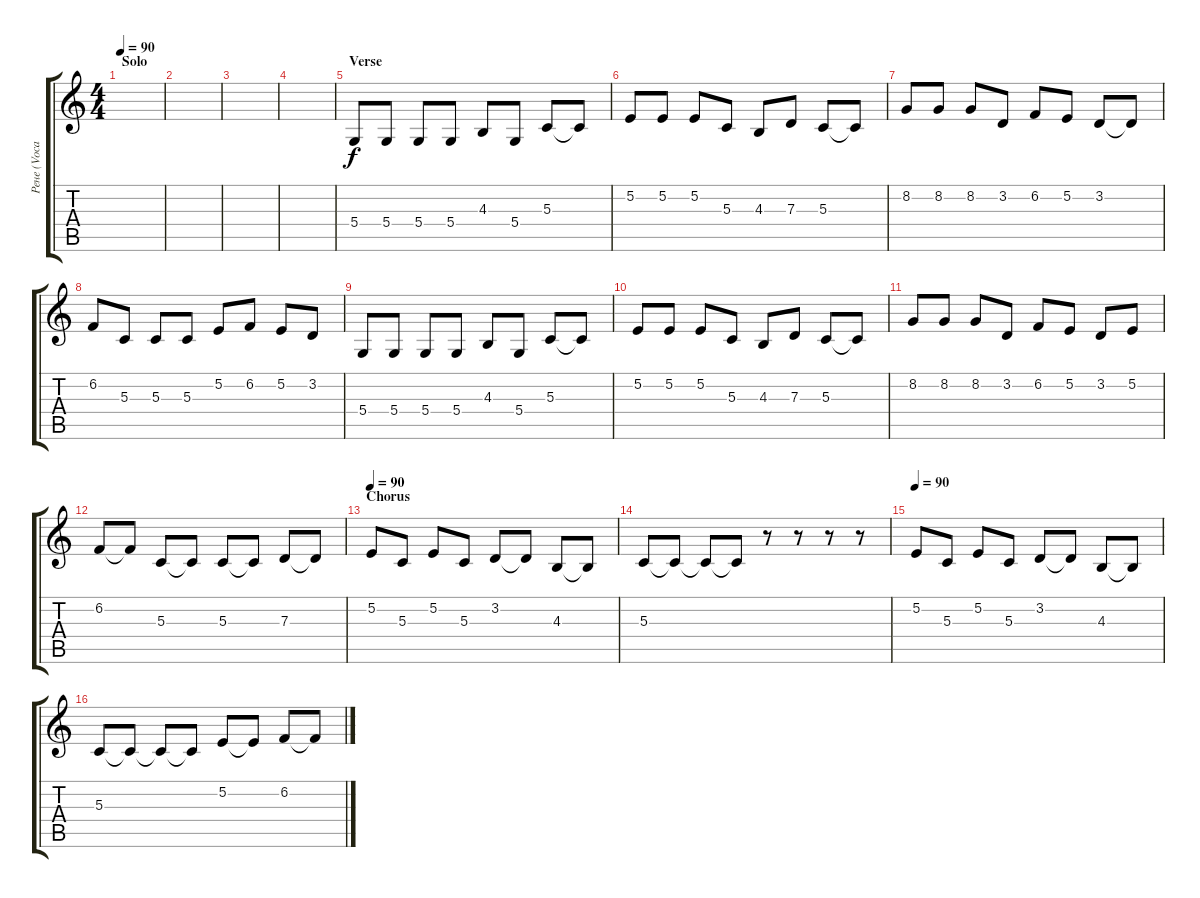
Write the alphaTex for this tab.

\track ("Рене (Vocal 1)" "Рене (Voca") {instrument lead6voice}
\staff {score tabs}
\tuning (E4 B3 G3 D3 A2 E2) {hide}
\ts (4 4)
\section ("" "Solo")
\tempo 90
\clef g2
\ks c
|
|
|
|
\section ("" "Verse")
5.4.8 5.4.8 5.4.8 5.4.8 4.3.8 5.4.8 5.3.8 5.3{t}.8 |
5.2.8 5.2.8 5.2.8 5.3.8 4.3.8 7.3.8 5.3.8 5.3{t}.8 |
8.2.8 8.2.8 8.2.8 3.2.8 6.2.8 5.2.8 3.2.8 3.2{t}.8 |
6.2.8 5.3.8 5.3.8 5.3.8 5.2.8 6.2.8 5.2.8 3.2.8 |
5.4.8 5.4.8 5.4.8 5.4.8 4.3.8 5.4.8 5.3.8 5.3{t}.8 |
5.2.8 5.2.8 5.2.8 5.3.8 4.3.8 7.3.8 5.3.8 5.3{t}.8 |
8.2.8 8.2.8 8.2.8 3.2.8 6.2.8 5.2.8 3.2.8 5.2.8 |
6.2.8 6.2{t}.8 5.3.8 5.3{t}.8 5.3.8 5.3{t}.8 7.3.8 7.3{t}.8 |
\section ("" "Chorus")
\tempo 90
5.2.8 5.3.8 5.2.8 5.3.8 3.2.8 3.2{t}.8 4.3.8 4.3{t}.8 |
5.3.8 5.3{t}.8 5.3{t}.8 5.3{t}.8 r.8 r.8 r.8 r.8 |
\tempo 90
5.2.8 5.3.8 5.2.8 5.3.8 3.2.8 3.2{t}.8 4.3.8 4.3{t}.8 |
5.3.8 5.3{t}.8 5.3{t}.8 5.3{t}.8 5.2.8 5.2{t}.8 6.2.8 6.2{t}.8
